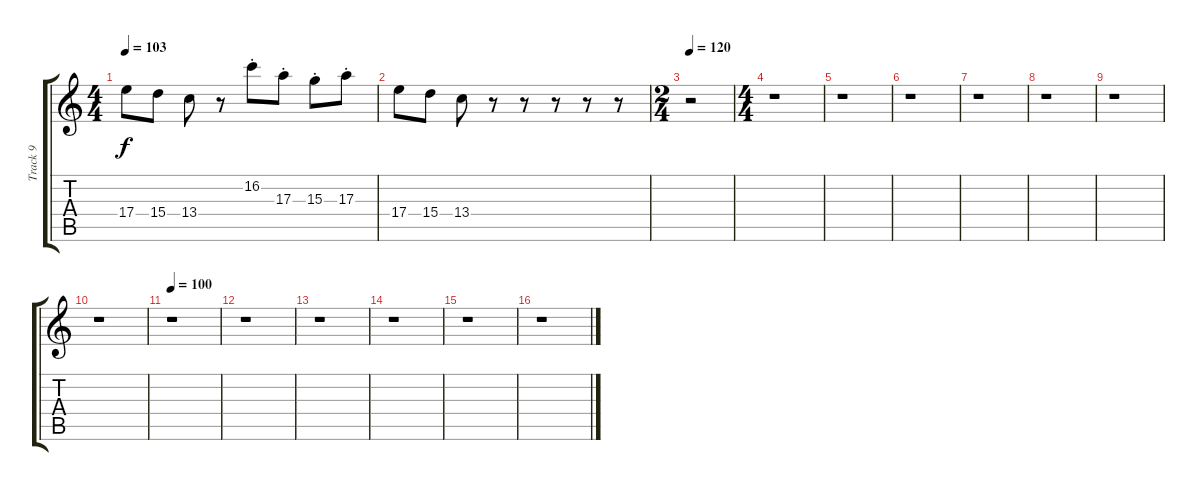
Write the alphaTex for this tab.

\track ("Track 9" "Track 9") {instrument electricbassfinger}
\staff {score tabs}
\tuning (Db4 Ab3 E3 B2 Gb2 B1) {hide}
\ts (4 4)
\tempo 103
\clef g2
\ks c
17.4.8{dy f} 15.4.8 13.4.8 r.8 16.2{st}.8 17.3{st}.8 15.3{st}.8 17.3{st}.8 |
17.4.8 15.4.8 13.4.8 r.8 r.8 r.8 r.8 r.8 |
\ts (2 4)
\tempo 120
r.2 |
\ts (4 4)
r.1 |
r.1 |
r.1 |
r.1 |
r.1 |
r.1 |
r.1 |
\tempo 100
r.1 |
r.1 |
r.1 |
r.1 |
r.1 |
r.1
